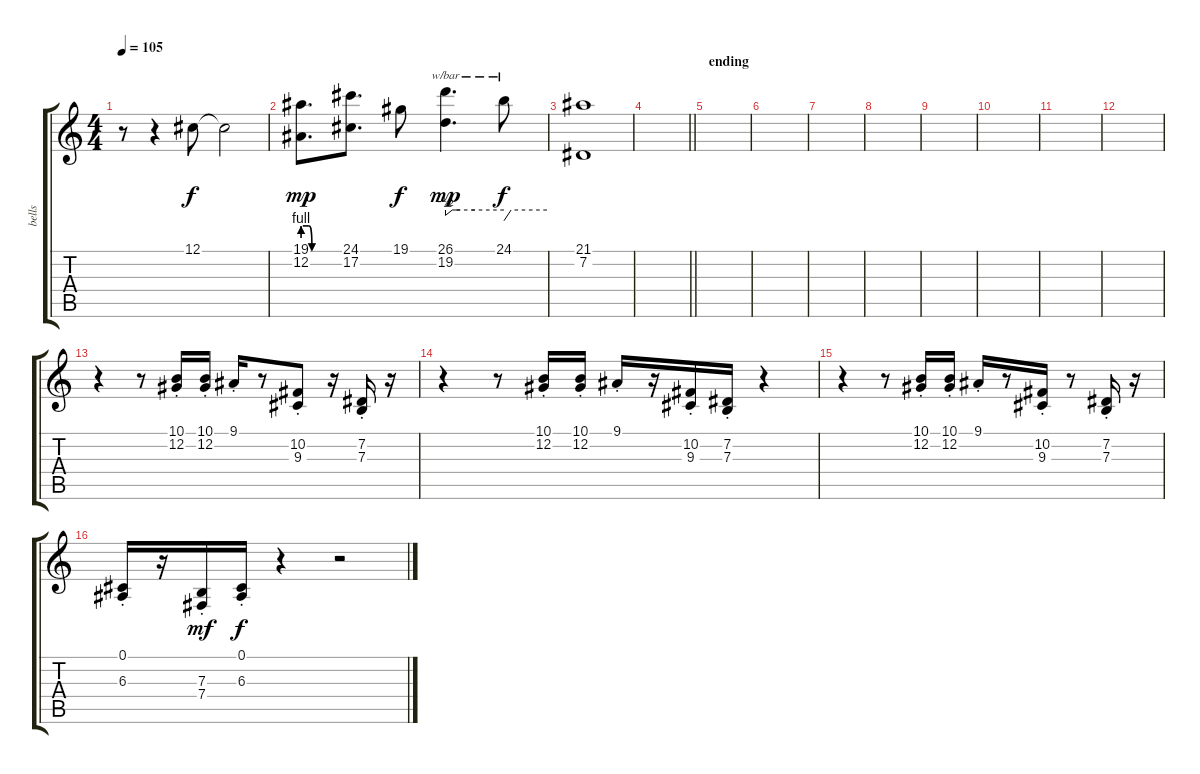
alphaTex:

\track ("bells" "bells") {instrument agogo}
\staff {score tabs}
\tuning (Db4 Ab3 E3 B2 Gb2 Db2) {hide}
\ts (4 4)
\tempo 105
\clef g2
\ks c
r.8{dy f} r.4 12.1.8 12.1{t}.2 |
(19.1{be (custom 0 4 10 4 15 0 30 0 60 0)} 12.2{be (custom 0 4 10 4 15 0 30 0 60 0)}).8{d dy mp} (24.1 17.2).8{d} 19.1.8{dy f} (26.1 19.2).4{d tbe (custom default 0 -2 7 0 10 0 15 0 30 0 60 0) dy mp} 24.1.8{tbe (custom default 0 -4 10 0 60 0) dy f} |
(21.1 7.2).1 |
\barLineRight lightlight
|
\section ("" "ending")
|
|
|
|
|
|
|
|
r.4 r.8 (10.1{st} 12.2{st}).16 (10.1{st} 12.2{st}).16{balance 8} 9.1{st}.16{balance 10} r.8 (10.2{st} 9.3{st}).8{balance 6} r.16 (7.2{st} 7.3{st}).16{balance 10} r.16 |
r.4 r.8 (10.1{st} 12.2{st}).16{balance 4} (10.1{st} 12.2{st}).16{balance 8} 9.1{st}.16{balance 10} r.16 (10.2{st} 9.3{st}).16{balance 6} (7.2{st} 7.3{st}).16{balance 4} r.4 |
r.4 r.8 (10.1{st} 12.2{st}).16{balance 4} (10.1{st} 12.2{st}).16{balance 8} 9.1{st}.16{balance 12} r.8 (10.2{st} 9.3{st}).16{balance 4} r.8 (7.2{st} 7.3{st}).16{balance 11} r.16 |
(0.1{st} 6.3{st}).16{balance 4} r.16 (7.3{st} 7.4{st}).16{dy mf balance 8} (0.1{st} 6.3{st}).16{dy f balance 12} r.4{balance 4} r.2
